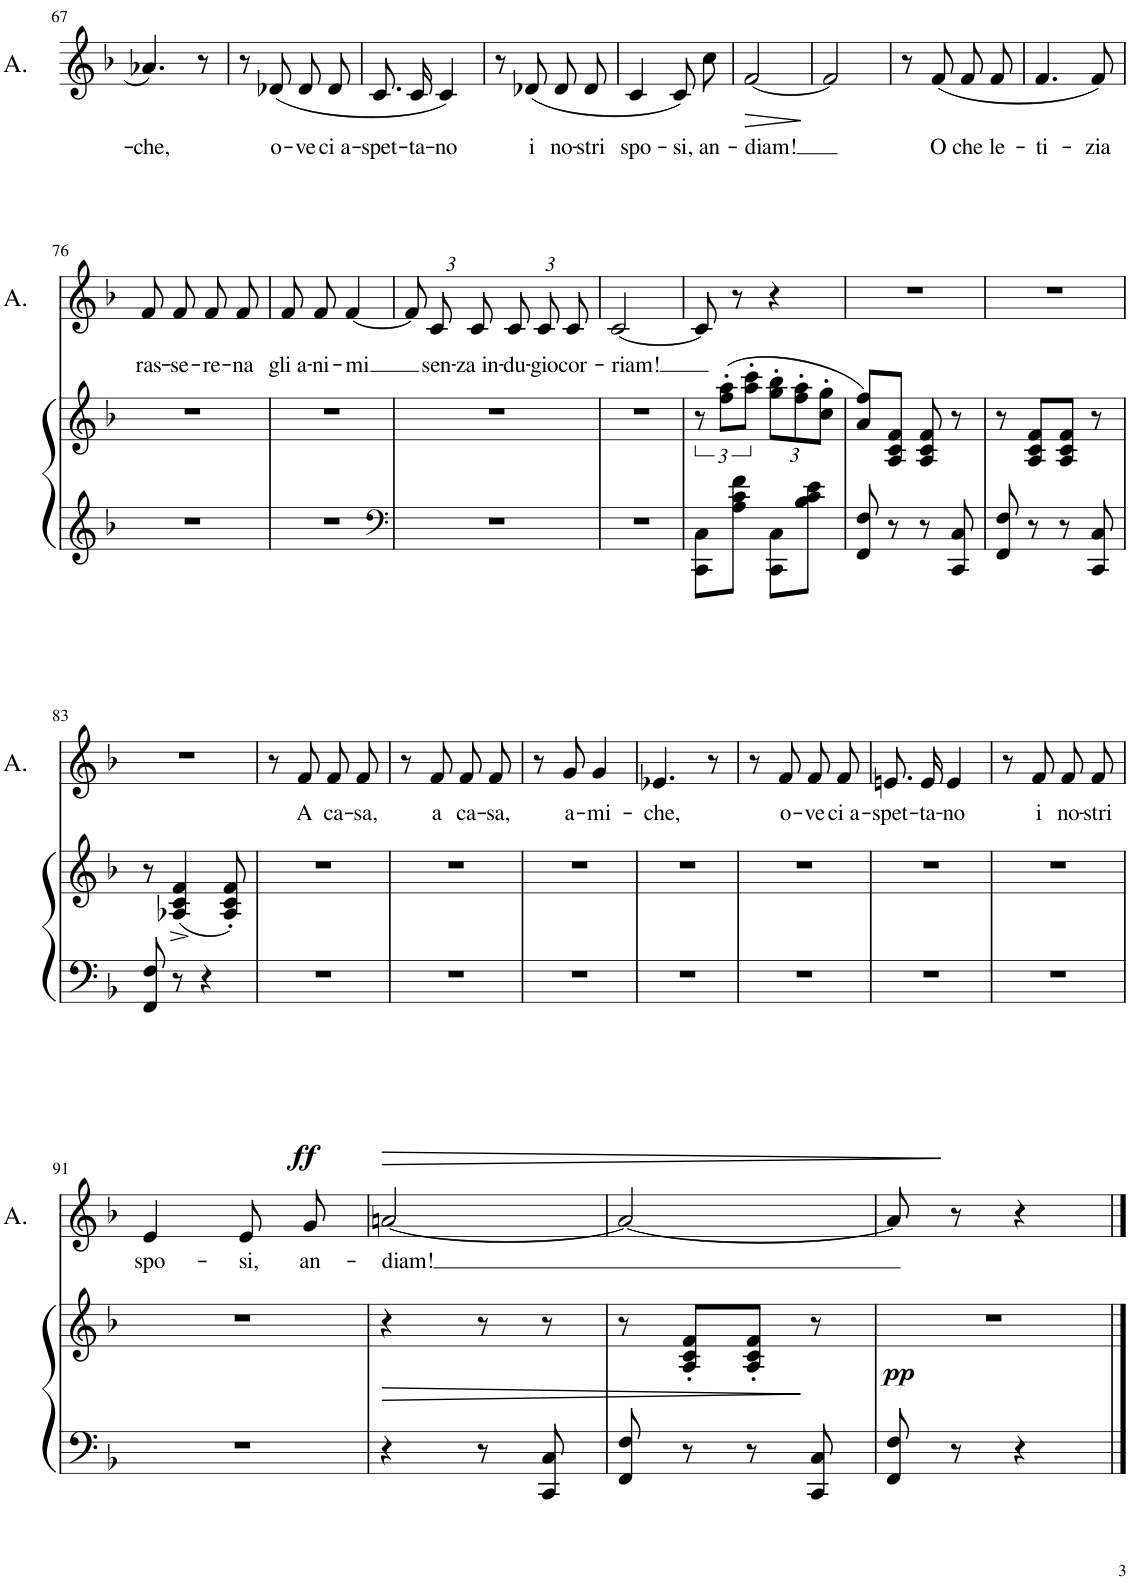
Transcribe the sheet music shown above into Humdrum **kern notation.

**kern	**kern	**dynam	**kern	**text	**dynam
*part2	*part2	*part2	*part1	*part1	*part1
*staff3	*staff2	*staff2/3	*staff1	*staff1	*staff1
*I"Piano	*	*	*I"Alto	*	*
*I'Pno	*	*	*I'A.	*	*
!!LO:PB:g=z
*clefG2	*clefF4	*	*clefG2	*	*
*k[b-]	*k[b-]	*	*k[b-]	*	*
*M2/4	*M2/4	*	*M2/4	*	*
=67	=67	=67	=67	=67	=67
!	!	!	!	!LO:LY:b	!
2r	2r	.	4.a-X/	-che,	.
.	.	.	8r	.	.
=68	=68	=68	=68	=68	=68
2r	2r	.	8r	.	.
!	!	!	!	!LO:LY:b	!
.	.	.	(8d-X/	o-	.
!	!	!	!	!LO:LY:b	!
.	.	.	8d-/L	-ve	.
!	!	!	!	!LO:LY:b	!
.	.	.	8d-/J	ci a-	.
=69	=69	=69	=69	=69	=69
!	!	!	!	!LO:LY:b	!
2r	2r	.	8.c/L	-spet-	.
!	!	!	!	!LO:LY:b	!
.	.	.	16c/Jk	-ta-	.
!	!	!	!	!LO:LY:b	!
.	.	.	4c/)	-no	.
=70	=70	=70	=70	=70	=70
2r	2r	.	8r	.	.
!	!	!	!	!LO:LY:b	!
.	.	.	(8d-X/	i	.
!	!	!	!	!LO:LY:b	!
.	.	.	8d-/L	no-	.
!	!	!	!	!LO:LY:b	!
.	.	.	8d-/J	-stri	.
=71	=71	=71	=71	=71	=71
!	!	!	!	!LO:LY:b	!
2r	2r	.	4c/	spo-	.
!	!	!	!	!LO:LY:b	!
.	.	.	8c/L)	-si,	.
!	!	!	!	!LO:LY:b	!
.	.	.	8cc/J	an-	.
=72	=72	=72	=72	=72	=72
!	!	!	!	!LO:LY:b	!LO:HP:b
2r	2r	.	[2f/	-diam!	>
.	.	.	.	.	]
=73	=73	=73	=73	=73	=73
2r	2r	.	2f/]	.	.
=74	=74	=74	=74	=74	=74
2r	2r	.	8r	.	.
!	!	!	!	!LO:LY:b	!
.	.	.	(8f/	O	.
!	!	!	!	!LO:LY:b	!
.	.	.	8f/L	che	.
!	!	!	!	!LO:LY:b	!
.	.	.	8f/J	le-	.
=75	=75	=75	=75	=75	=75
!	!	!	!	!LO:LY:b	!
2r	2r	.	4.f/	-ti-	.
!	!	!	!	!LO:LY:b	!
.	.	.	8f/)	-zia	.
!!LO:LB:g=z
=76	=76	=76	=76	=76	=76
!	!	!	!	!LO:LY:b	!
2r	2r	.	8f/L	ras-	.
!	!	!	!	!LO:LY:b	!
.	.	.	8f/J	-se-	.
!	!	!	!	!LO:LY:b	!
.	.	.	8f/L	-re-	.
!	!	!	!	!LO:LY:b	!
.	.	.	8f/J	-na	.
=77	=77	=77	=77	=77	=77
!	!	!	!	!LO:LY:b	!
2r	2r	.	8f/L	gli a-	.
!	!	!	!	!LO:LY:b	!
.	.	.	8f/J	-ni-	.
!	!	!	!	!LO:LY:b	!
.	.	.	[4f/	-mi	.
=78	=78	=78	=78	=78	=78
*clefF4	*	*	*	*	*
*	*	*	*Xbrackettup	*	*
2r	2r	.	12f/L]	.	.
!	!	!	!	!LO:LY:b	!
.	.	.	12c/	sen-	.
!	!	!	!	!LO:LY:b	!
.	.	.	12c/J	-za in-	.
!	!	!	!	!LO:LY:b	!
.	.	.	12c/L	-du-	.
!	!	!	!	!LO:LY:b	!
.	.	.	12c/	-gio	.
!	!	!	!	!LO:LY:b	!
.	.	.	12c/J	cor-	.
=79	=79	=79	=79	=79	=79
!	!	!	!	!LO:LY:b	!
2r	2r	.	[2c/	-riam!	.
=80	=80	=80	=80	=80	=80
8CC\ 8C\L	12r	.	8c/]	.	.
.	(12ff\' 12aa\'L	.	.	.	.
8A\ 8c\ 8f\J	.	.	8r	.	.
.	12aa\' 12ccc\'J	.	.	.	.
*	*Xbrackettup	*	*	*	*
8CC\ 8C\L	12gg\' 12bb-\'L	.	4r	.	.
.	12ff\' 12aa\'	.	.	.	.
8B-\ 8c\ 8e\J	.	.	.	.	.
.	12cc\' 12gg\'J	.	.	.	.
=81	=81	=81	=81	=81	=81
8FF/ 8F/	8a/ 8ff/L)	.	2r	.	.
8r	8A/ 8c/ 8f/J	.	.	.	.
8r	8A/ 8c/ 8f/	.	.	.	.
8CC/ 8C/	8r	.	.	.	.
=82	=82	=82	=82	=82	=82
8FF/ 8F/	8r	.	2r	.	.
8r	8A/ 8c/ 8f/L	.	.	.	.
8r	8A/ 8c/ 8f/J	.	.	.	.
8CC/ 8C/	8r	.	.	.	.
!!LO:LB:g=z
=83	=83	=83	=83	=83	=83
8FF/ 8F/	8r	.	2r	.	.
8r	(4A-X/^ 4c/^ 4f/^	.	.	.	.
4r	.	.	.	.	.
.	8A-/' 8c/' 8f/')	.	.	.	.
=84	=84	=84	=84	=84	=84
2r	2r	.	8r	.	.
!	!	!	!	!LO:LY:b	!
.	.	.	8f/	A	.
!	!	!	!	!LO:LY:b	!
.	.	.	8f/L	ca-	.
!	!	!	!	!LO:LY:b	!
.	.	.	8f/J	-sa,	.
=85	=85	=85	=85	=85	=85
2r	2r	.	8r	.	.
!	!	!	!	!LO:LY:b	!
.	.	.	8f/	a	.
!	!	!	!	!LO:LY:b	!
.	.	.	8f/L	ca-	.
!	!	!	!	!LO:LY:b	!
.	.	.	8f/J	-sa,	.
=86	=86	=86	=86	=86	=86
2r	2r	.	8r	.	.
!	!	!	!	!LO:LY:b	!
.	.	.	8g/	a-	.
!	!	!	!	!LO:LY:b	!
.	.	.	4g/	-mi-	.
=87	=87	=87	=87	=87	=87
!	!	!	!	!LO:LY:b	!
2r	2r	.	4.e-X/	-che,	.
.	.	.	8r	.	.
=88	=88	=88	=88	=88	=88
2r	2r	.	8r	.	.
!	!	!	!	!LO:LY:b	!
.	.	.	8f/	o-	.
!	!	!	!	!LO:LY:b	!
.	.	.	8f/L	-ve	.
!	!	!	!	!LO:LY:b	!
.	.	.	8f/J	ci a-	.
=89	=89	=89	=89	=89	=89
!	!	!	!	!LO:LY:b	!
2r	2r	.	8.en/L	-spet-	.
!	!	!	!	!LO:LY:b	!
.	.	.	16e/Jk	-ta-	.
!	!	!	!	!LO:LY:b	!
.	.	.	4e/	-no	.
=90	=90	=90	=90	=90	=90
2r	2r	.	8r	.	.
!	!	!	!	!LO:LY:b	!
.	.	.	8f/	i	.
!	!	!	!	!LO:LY:b	!
.	.	.	8f/L	no-	.
!	!	!	!	!LO:LY:b	!
.	.	.	8f/J	-stri	.
!!LO:LB:g=z
=91	=91	=91	=91	=91	=91
!	!	!	!	!LO:LY:b	!
2r	2r	.	4e/	spo-	.
!	!	!	!	!LO:LY:b	!
.	.	.	8e/L	-si,	.
!	!	!	!	!LO:LY:b	!LO:DY:a
.	.	.	8g/J	an-	ff
=92	=92	=92	=92	=92	=92
!	!	!LO:HP:b	!	!LO:LY:b	!LO:HP:b
4r	4r	>	[2an/	-diam!	>
8r	8r	.	.	.	.
8CC/ 8C/	8r	.	.	.	.
=93	=93	=93	=93	=93	=93
8FF/ 8F/	8r	.	2a/_	.	.
8r	8A/' 8c/' 8f/'L	.	.	.	.
8r	8A/' 8c/' 8f/'J	.	.	.	.
8CC/ 8C/	8r	]	.	.	.
=94	=94	=94	=94	=94	=94
!	!	!LO:DY:b	!	!	!
8FF/ 8F/	2r	pp	8a/]	.	.
8r	.	.	8r	.	]
4r	.	.	4r	.	.
==	==	==	==	==	==
*-	*-	*-	*-	*-	*-
